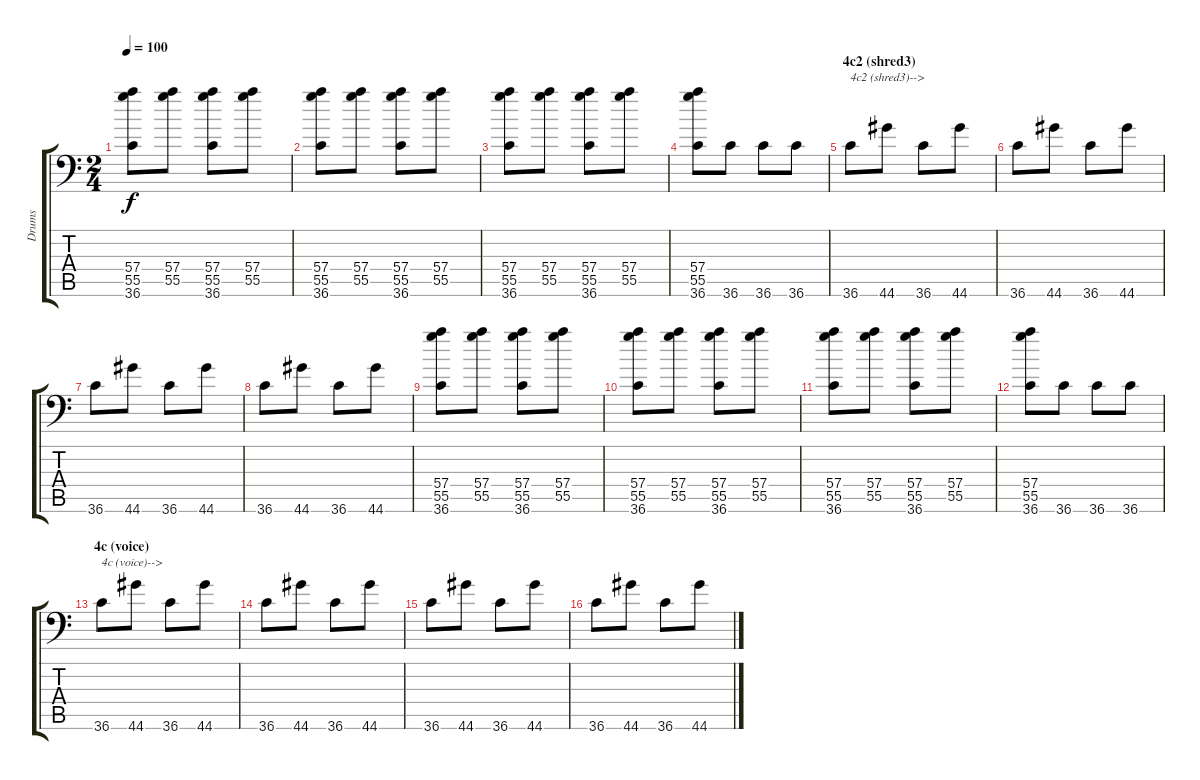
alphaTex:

\track ("Drums" "Drums") {instrument acousticgrandpiano}
\staff {score tabs}
\tuning (C-1 C-1 C-1 C-1 C-1 C-1) {hide}
\ts (2 4)
\tempo 100
\clef f4
\ks c
(57.4 55.5 36.6).8{dy f} (57.4 55.5).8 (57.4 55.5 36.6).8 (57.4 55.5).8 |
(57.4 55.5 36.6).8 (57.4 55.5).8 (57.4 55.5 36.6).8 (57.4 55.5).8 |
(57.4 55.5 36.6).8 (57.4 55.5).8 (57.4 55.5 36.6).8 (57.4 55.5).8 |
(57.4 55.5 36.6).8 36.6.8 36.6.8 36.6.8 |
\section ("" "4c2 (shred3)")
36.6.8{txt "4c2 (shred3)-->"} 44.6.8 36.6.8 44.6.8 |
36.6.8 44.6.8 36.6.8 44.6.8 |
36.6.8 44.6.8 36.6.8 44.6.8 |
36.6.8 44.6.8 36.6.8 44.6.8 |
(57.4 55.5 36.6).8 (57.4 55.5).8 (57.4 55.5 36.6).8 (57.4 55.5).8 |
(57.4 55.5 36.6).8 (57.4 55.5).8 (57.4 55.5 36.6).8 (57.4 55.5).8 |
(57.4 55.5 36.6).8 (57.4 55.5).8 (57.4 55.5 36.6).8 (57.4 55.5).8 |
(57.4 55.5 36.6).8 36.6.8 36.6.8 36.6.8 |
\section ("" "4c (voice)")
36.6.8{txt "4c (voice)-->"} 44.6.8 36.6.8 44.6.8 |
36.6.8 44.6.8 36.6.8 44.6.8 |
36.6.8 44.6.8 36.6.8 44.6.8 |
36.6.8 44.6.8 36.6.8 44.6.8
